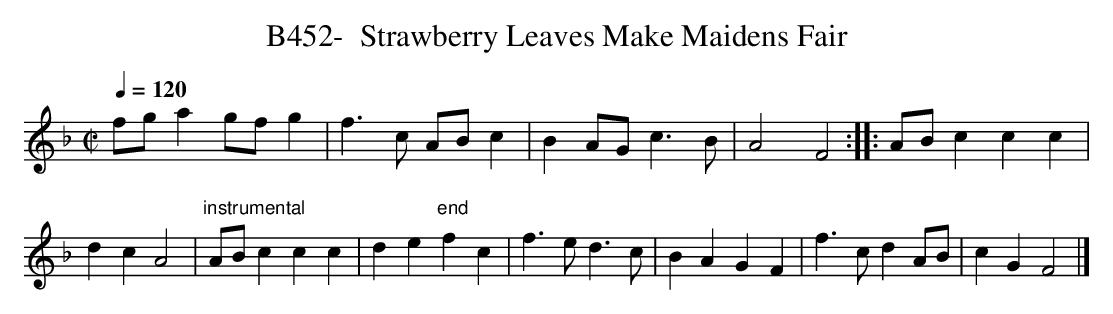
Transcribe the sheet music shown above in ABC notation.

X:1
T:B452-  Strawberry Leaves Make Maidens Fair
Q:1/4=120
L:1/4
M:C|
K:F
f/g/ag/f/g|f3/2c/ A/B/c|BA/G/c3/2B/|A2F2::\
A/B/ccc|dcA2|"instrumental"A/B/ccc|de"end"fc|\
f3/2e/d3/2c/|BAGF|f3/2c/dA/B/|cGF2|]
